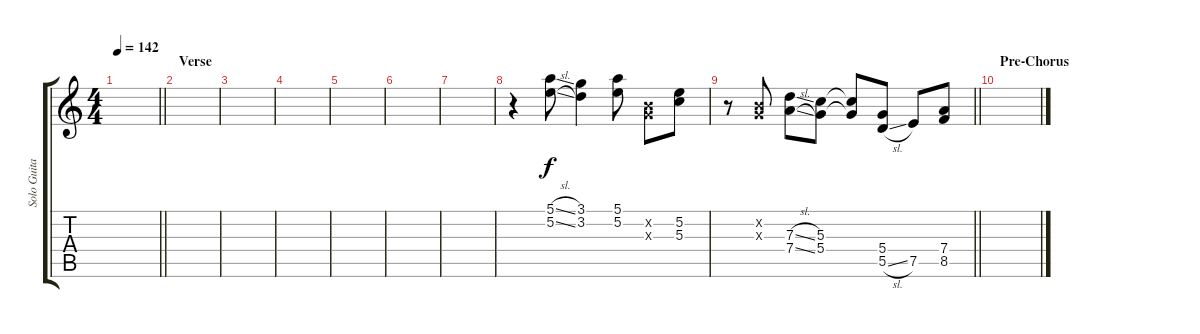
\track ("Solo Guitar" "Solo Guita") {instrument overdrivenguitar}
\staff {score tabs}
\tuning (E4 B3 G3 D3 A2 E2) {hide}
\ts (4 4)
\tempo 142
\clef g2
\barLineRight lightlight
\ks c
|
\section ("" "Verse")
|
|
|
|
|
|
r.4 (5.1{sl} 5.2{sl}).8 (3.1 3.2).4 (5.1 5.2).8 (0.2{x} 0.3{x}).8 (5.2 5.3).8 |
\barLineRight lightlight
r.8 (0.2{x} 0.3{x}).8 (7.3{sl} 7.4{sl}).8 (5.3 5.4).8 (5.3{t} 5.4{t}).8 (5.4 5.5{sl}).8 7.5.8 (7.4 8.5).8 |
\section ("" "Pre-Chorus")
